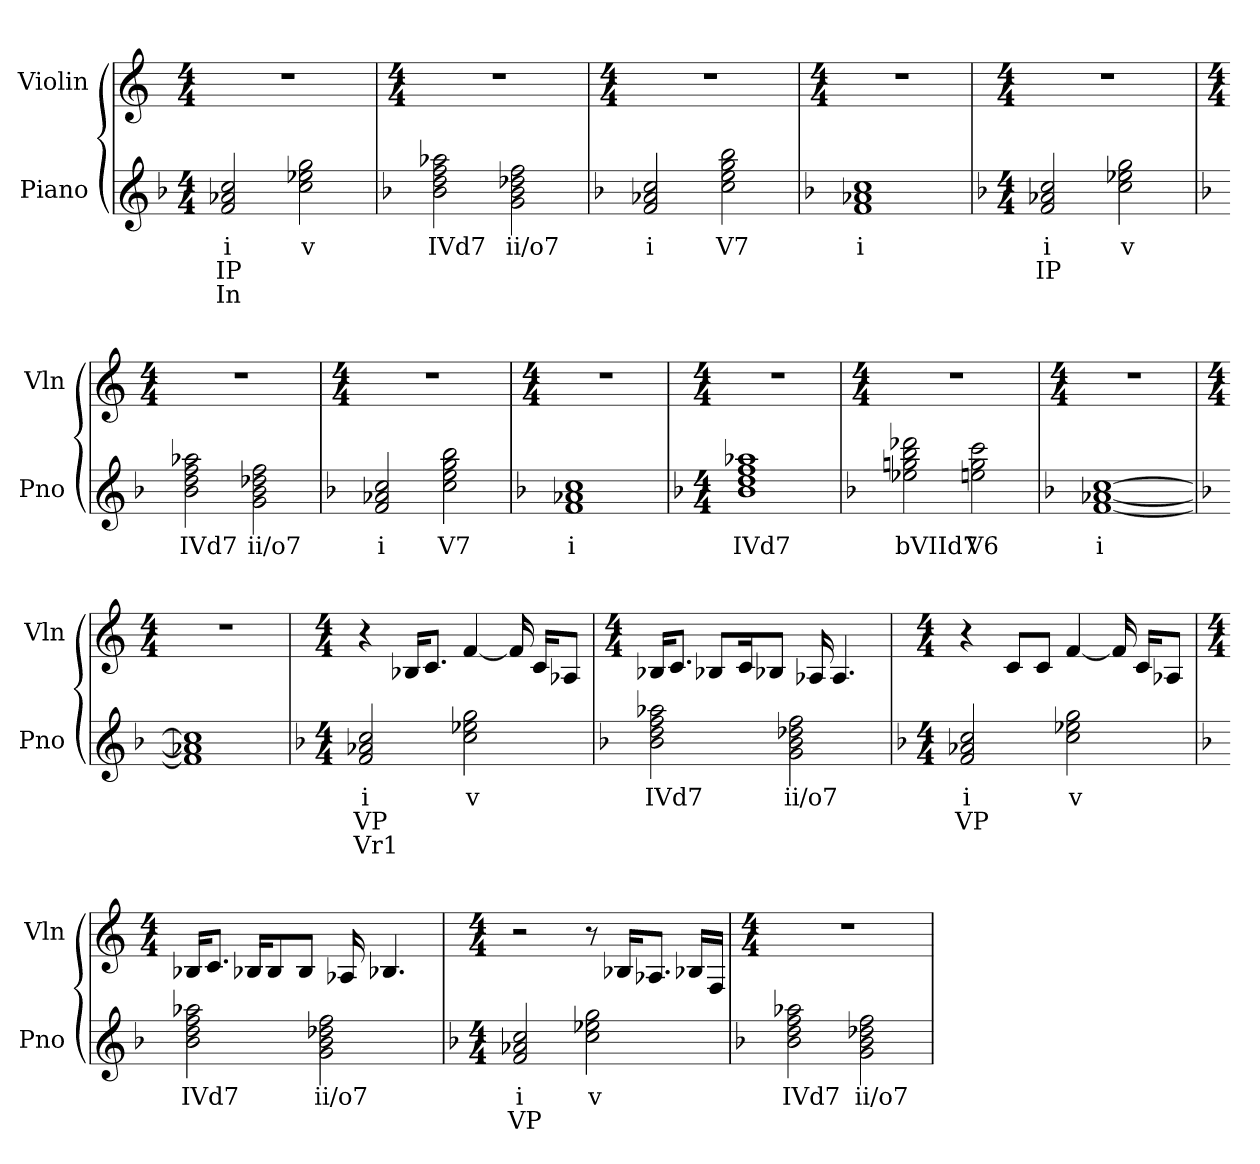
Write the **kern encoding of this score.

**kern	**text	**text	**text	**kern
*part2	*part2	*part2	*part2	*part1
*staff2	*staff2	*staff2	*staff2	*staff1
*I"Piano	*	*	*	*I"Violin
*I'Pno	*	*	*	*I'Vln
*k[b-]	*	*	*	*
*F:	*	*	*	*
*M4/4	*	*	*	*M4/4
=	=	=	=	=
2f 2a-X 2cc	i	IP	In	1r
2cc 2ee-X 2gg	v	.	.	.
=	=	=	=	=
*k[b-]	*	*	*	*
*F:	*	*	*	*
*	*	*	*	*M4/4
2b- 2dd 2ff 2aa-X	IVd7	.	.	1r
2g 2b- 2dd-X 2ff	ii/o7	.	.	.
=	=	=	=	=
*k[b-]	*	*	*	*
*F:	*	*	*	*
*	*	*	*	*M4/4
2f 2a-X 2cc	i	.	.	1r
2cc 2ee 2gg 2bb-	V7	.	.	.
=	=	=	=	=
*k[b-]	*	*	*	*
*F:	*	*	*	*
*	*	*	*	*M4/4
1f 1a-X 1cc	i	.	.	1r
=	=	=	=	=
*k[b-]	*	*	*	*
*F:	*	*	*	*
*M4/4	*	*	*	*M4/4
2f 2a-X 2cc	i	IP	.	1r
2cc 2ee-X 2gg	v	.	.	.
=	=	=	=	=
*k[b-]	*	*	*	*
*F:	*	*	*	*
*	*	*	*	*M4/4
2b- 2dd 2ff 2aa-X	IVd7	.	.	1r
2g 2b- 2dd-X 2ff	ii/o7	.	.	.
=	=	=	=	=
*k[b-]	*	*	*	*
*F:	*	*	*	*
*	*	*	*	*M4/4
2f 2a-X 2cc	i	.	.	1r
2cc 2ee 2gg 2bb-	V7	.	.	.
=	=	=	=	=
*k[b-]	*	*	*	*
*F:	*	*	*	*
*	*	*	*	*M4/4
1f 1a-X 1cc	i	.	.	1r
=	=	=	=	=
*k[b-]	*	*	*	*
*F:	*	*	*	*
*M4/4	*	*	*	*M4/4
1b- 1dd 1ff 1aa-X	IVd7	.	.	1r
=	=	=	=	=
*k[b-]	*	*	*	*
*F:	*	*	*	*
*	*	*	*	*M4/4
2ee-X 2ggn 2bb- 2ddd-X	bVIId7	.	.	1r
2een 2gg 2ccc	V6	.	.	.
=	=	=	=	=
*k[b-]	*	*	*	*
*F:	*	*	*	*
*	*	*	*	*M4/4
[1f [1a-X [1cc	i	.	.	1r
=	=	=	=	=
*k[b-]	*	*	*	*
*F:	*	*	*	*
*	*	*	*	*M4/4
1f] 1a-X] 1cc]	.	.	.	1r
=	=	=	=	=
*k[b-]	*	*	*	*
*F:	*	*	*	*
*M4/4	*	*	*	*M4/4
2f 2a-X 2cc	i	VP	Vr1	4r
.	.	.	.	16B-XKL
.	.	.	.	8.cJ
2cc 2ee-X 2gg	v	.	.	[4f
.	.	.	.	16f]
.	.	.	.	16cKL
.	.	.	.	8A-XJ
=	=	=	=	=
*k[b-]	*	*	*	*
*F:	*	*	*	*
*	*	*	*	*M4/4
2b- 2dd 2ff 2aa-X	IVd7	.	.	16B-XKL
.	.	.	.	8.cJ
.	.	.	.	8B-XL
.	.	.	.	16cK
.	.	.	.	8B-XJ
2g 2b- 2dd-X 2ff	ii/o7	.	.	.
.	.	.	.	16A-X
.	.	.	.	4.A-
=	=	=	=	=
*k[b-]	*	*	*	*
*F:	*	*	*	*
*M4/4	*	*	*	*M4/4
2f 2a-X 2cc	i	VP	.	4r
.	.	.	.	8cL
.	.	.	.	8cJ
2cc 2ee-X 2gg	v	.	.	[4f
.	.	.	.	16f]
.	.	.	.	16cKL
.	.	.	.	8A-XJ
=	=	=	=	=
*k[b-]	*	*	*	*
*F:	*	*	*	*
*	*	*	*	*M4/4
2b- 2dd 2ff 2aa-X	IVd7	.	.	16B-XKL
.	.	.	.	8.cJ
.	.	.	.	16B-XKL
.	.	.	.	8B-
.	.	.	.	8B-J
2g 2b- 2dd-X 2ff	ii/o7	.	.	.
.	.	.	.	16A-X
.	.	.	.	4.B-X
=	=	=	=	=
*k[b-]	*	*	*	*
*F:	*	*	*	*
*M4/4	*	*	*	*M4/4
2f 2a-X 2cc	i	VP	.	2r
2cc 2ee-X 2gg	v	.	.	8r
.	.	.	.	16B-XKL
.	.	.	.	8.A-XJ
.	.	.	.	16B-XLL
.	.	.	.	16FJJ
=	=	=	=	=
*k[b-]	*	*	*	*
*F:	*	*	*	*
*	*	*	*	*M4/4
2b- 2dd 2ff 2aa-X	IVd7	.	.	1r
2g 2b- 2dd-X 2ff	ii/o7	.	.	.
=	=	=	=	=
*-	*-	*-	*-	*-
